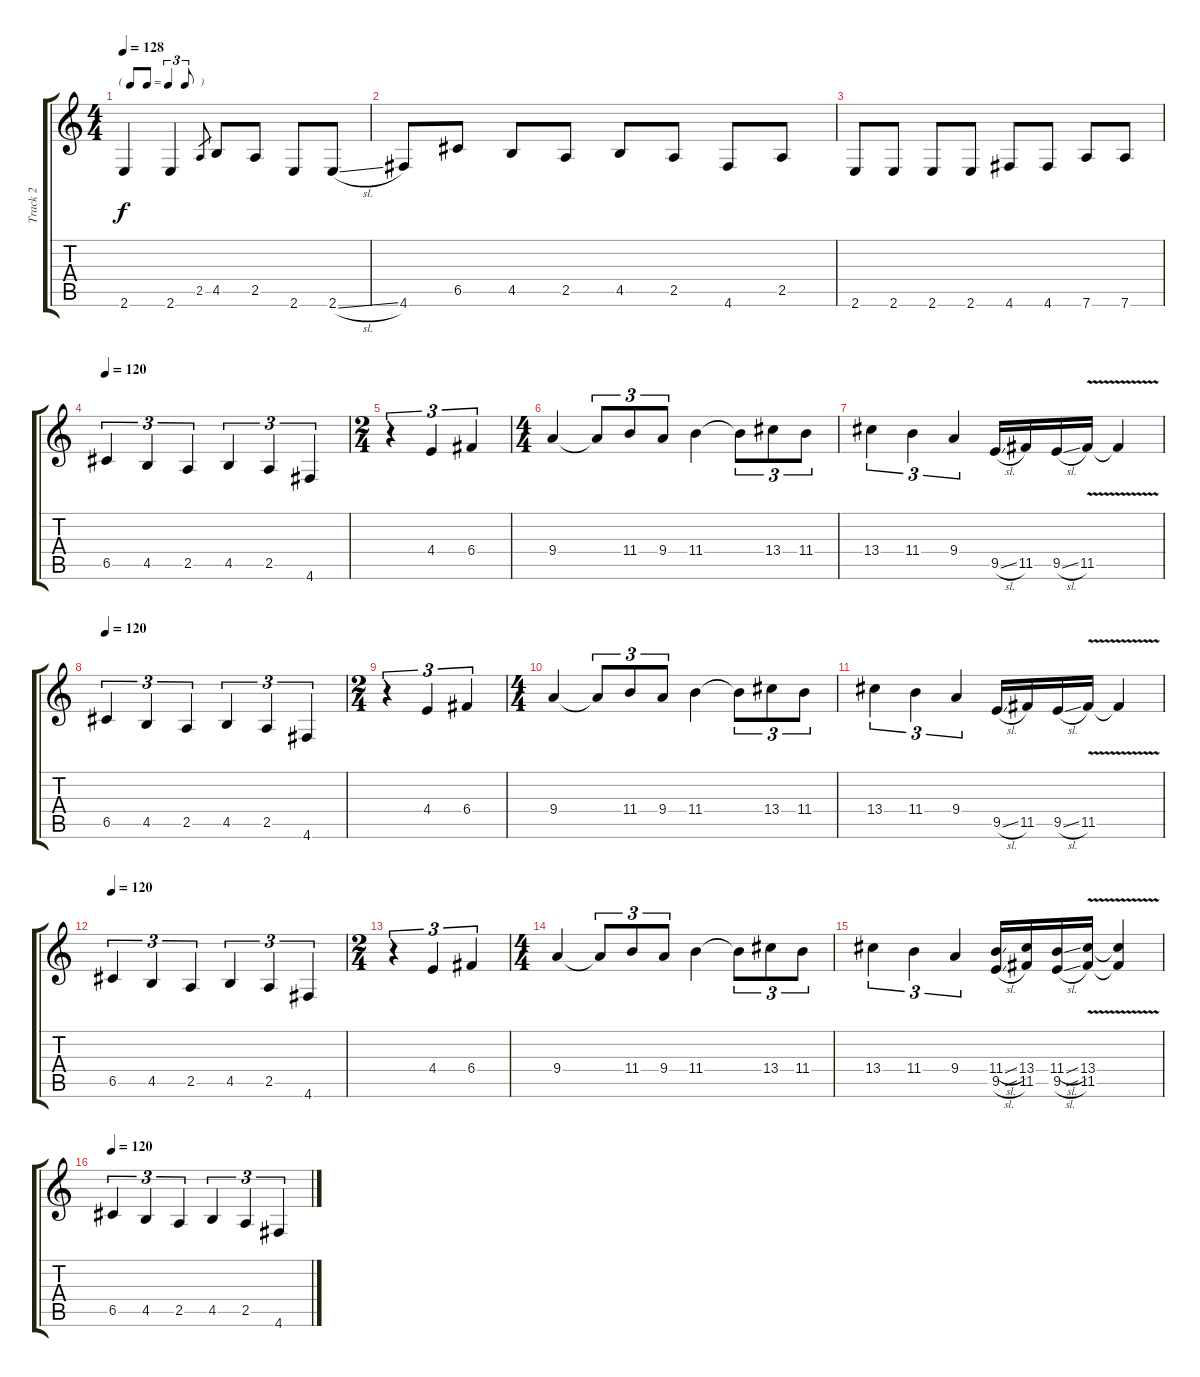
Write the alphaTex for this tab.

\track ("Track 2" "Track 2") {instrument distortionguitar}
\staff {score tabs}
\tuning (D4 A3 F3 C3 G2 D2) {hide}
\ts (4 4)
\tf triplet8th
\tempo 128
\clef g2
\ks c
2.6.4{dy f} 2.6.4 2.5.8{gr} 4.5.8 2.5.8 2.6.8 2.6{sl}.8 |
4.6.8 6.5.8 4.5.8 2.5.8 4.5.8 2.5.8 4.6.8 2.5.8 |
2.6.8 2.6.8 2.6.8 2.6.8 4.6.8 4.6.8 7.6.8 7.6.8 |
\tempo 120
6.5.4{tu (3 2)} 4.5.4{tu (3 2)} 2.5.4{tu (3 2)} 4.5.4{tu (3 2)} 2.5.4{tu (3 2)} 4.6.4{tu (3 2)} |
\ts (2 4)
r.4{tu (3 2)} 4.4.4{tu (3 2)} 6.4.4{tu (3 2)} |
\ts (4 4)
9.4.4 9.4{t}.8{tu (3 2)} 11.4.8{tu (3 2)} 9.4.8{tu (3 2)} 11.4.4 11.4{t}.8{tu (3 2)} 13.4.8{tu (3 2)} 11.4.8{tu (3 2)} |
13.4.4{tu (3 2)} 11.4.4{tu (3 2)} 9.4.4{tu (3 2)} 9.5{sl}.16 11.5.16 9.5{sl}.16 11.5{v}.16 11.5{t}.4 |
\tempo 120
6.5.4{tu (3 2)} 4.5.4{tu (3 2)} 2.5.4{tu (3 2)} 4.5.4{tu (3 2)} 2.5.4{tu (3 2)} 4.6.4{tu (3 2)} |
\ts (2 4)
r.4{tu (3 2)} 4.4.4{tu (3 2)} 6.4.4{tu (3 2)} |
\ts (4 4)
9.4.4 9.4{t}.8{tu (3 2)} 11.4.8{tu (3 2)} 9.4.8{tu (3 2)} 11.4.4 11.4{t}.8{tu (3 2)} 13.4.8{tu (3 2)} 11.4.8{tu (3 2)} |
13.4.4{tu (3 2)} 11.4.4{tu (3 2)} 9.4.4{tu (3 2)} 9.5{sl}.16 11.5.16 9.5{sl}.16 11.5{v}.16 11.5{t}.4 |
\tempo 120
6.5.4{tu (3 2)} 4.5.4{tu (3 2)} 2.5.4{tu (3 2)} 4.5.4{tu (3 2)} 2.5.4{tu (3 2)} 4.6.4{tu (3 2)} |
\ts (2 4)
r.4{tu (3 2)} 4.4.4{tu (3 2)} 6.4.4{tu (3 2)} |
\ts (4 4)
9.4.4 9.4{t}.8{tu (3 2)} 11.4.8{tu (3 2)} 9.4.8{tu (3 2)} 11.4.4 11.4{t}.8{tu (3 2)} 13.4.8{tu (3 2)} 11.4.8{tu (3 2)} |
13.4.4{tu (3 2)} 11.4.4{tu (3 2)} 9.4.4{tu (3 2)} (11.4{sl} 9.5{sl}).16 (13.4 11.5).16 (11.4{sl} 9.5{sl}).16 (13.4{v} 11.5{v}).16 (13.4{t} 11.5{t}).4 |
\tempo 120
6.5.4{tu (3 2)} 4.5.4{tu (3 2)} 2.5.4{tu (3 2)} 4.5.4{tu (3 2)} 2.5.4{tu (3 2)} 4.6.4{tu (3 2)}
